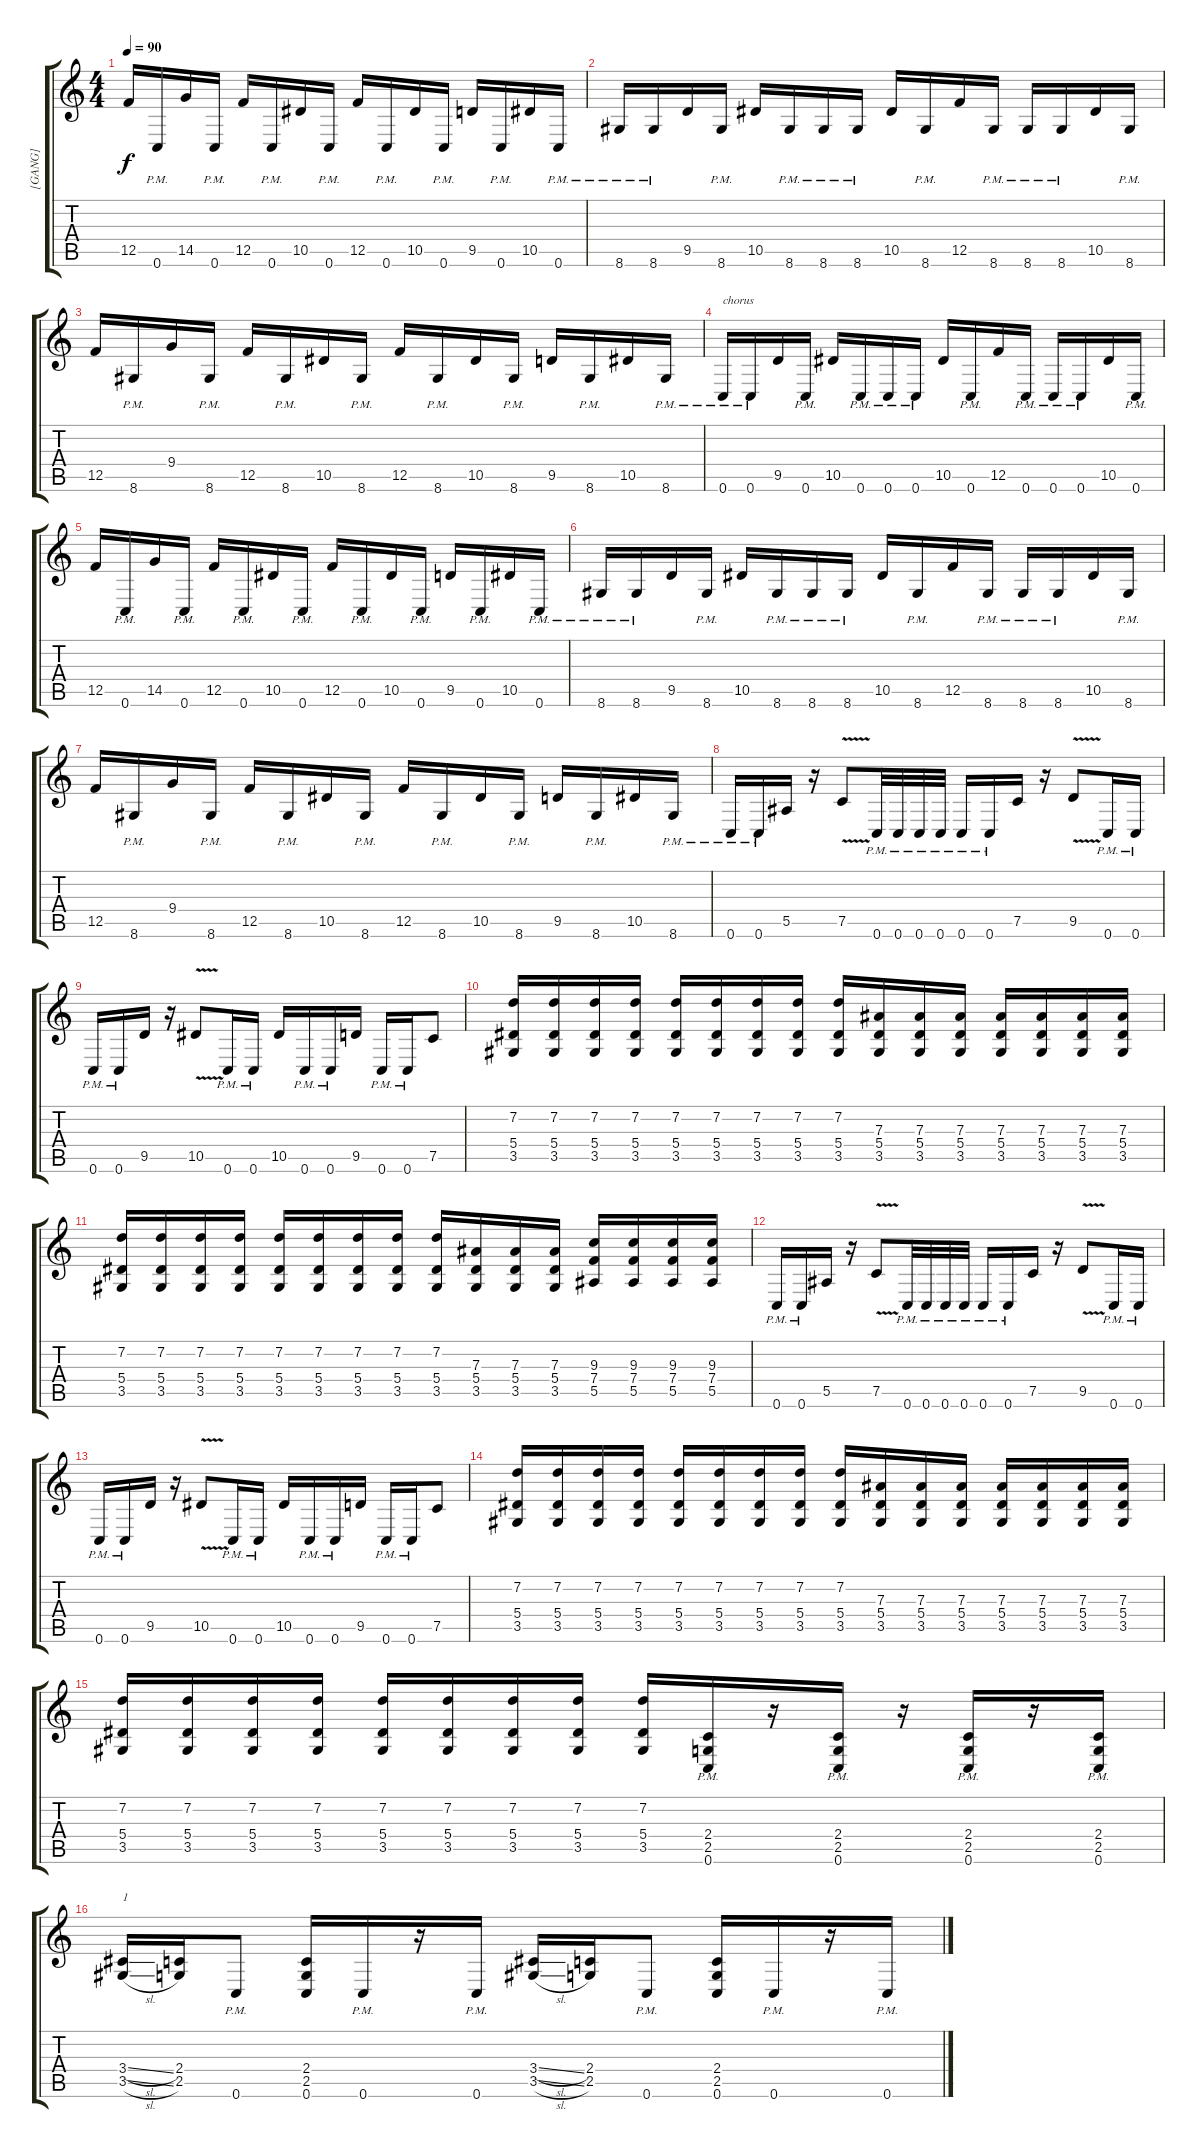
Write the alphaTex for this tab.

\track ("[GANG]" "[GANG]") {instrument distortionguitar}
\staff {score tabs}
\tuning (C4 G3 Eb3 Bb2 F2 C2) {hide}
\ts (4 4)
\tempo 90
\clef g2
\ks c
12.5.16{dy f} 0.6{pm}.16 14.5.16 0.6{pm}.16 12.5.16 0.6{pm}.16 10.5.16 0.6{pm}.16 12.5.16 0.6{pm}.16 10.5.16 0.6{pm}.16 9.5.16 0.6{pm}.16 10.5.16 0.6{pm}.16 |
8.6{pm}.16 8.6{pm}.16 9.5.16 8.6{pm}.16 10.5.16 8.6{pm}.16 8.6{pm}.16 8.6{pm}.16 10.5.16 8.6{pm}.16 12.5.16 8.6{pm}.16 8.6{pm}.16 8.6{pm}.16 10.5.16 8.6{pm}.16 |
12.5.16 8.6{pm}.16 9.4.16 8.6{pm}.16 12.5.16 8.6{pm}.16 10.5.16 8.6{pm}.16 12.5.16 8.6{pm}.16 10.5.16 8.6{pm}.16 9.5.16 8.6{pm}.16 10.5.16 8.6{pm}.16 |
0.6{pm}.16{txt "chorus"} 0.6{pm}.16 9.5.16 0.6{pm}.16 10.5.16 0.6{pm}.16 0.6{pm}.16 0.6{pm}.16 10.5.16 0.6{pm}.16 12.5.16 0.6{pm}.16 0.6{pm}.16 0.6{pm}.16 10.5.16 0.6{pm}.16 |
12.5.16 0.6{pm}.16 14.5.16 0.6{pm}.16 12.5.16 0.6{pm}.16 10.5.16 0.6{pm}.16 12.5.16 0.6{pm}.16 10.5.16 0.6{pm}.16 9.5.16 0.6{pm}.16 10.5.16 0.6{pm}.16 |
8.6{pm}.16 8.6{pm}.16 9.5.16 8.6{pm}.16 10.5.16 8.6{pm}.16 8.6{pm}.16 8.6{pm}.16 10.5.16 8.6{pm}.16 12.5.16 8.6{pm}.16 8.6{pm}.16 8.6{pm}.16 10.5.16 8.6{pm}.16 |
12.5.16 8.6{pm}.16 9.4.16 8.6{pm}.16 12.5.16 8.6{pm}.16 10.5.16 8.6{pm}.16 12.5.16 8.6{pm}.16 10.5.16 8.6{pm}.16 9.5.16 8.6{pm}.16 10.5.16 8.6{pm}.16 |
0.6{pm}.16 0.6{pm}.16 5.5.16 r.16 7.5{v}.8 0.6{pm}.32 0.6{pm}.32 0.6{pm}.32 0.6{pm}.32 0.6{pm}.16 0.6{pm}.16 7.5.16 r.16 9.5{v}.8 0.6{pm}.16 0.6{pm}.16 |
0.6{pm}.16 0.6{pm}.16 9.5.16 r.16 10.5{v}.8 0.6{pm}.16 0.6{pm}.16 10.5.16 0.6{pm}.16 0.6{pm}.16 9.5.16 0.6{pm}.16 0.6{pm}.16 7.5.8 |
(7.2 5.4 3.5).16 (7.2 5.4 3.5).16 (7.2 5.4 3.5).16 (7.2 5.4 3.5).16 (7.2 5.4 3.5).16 (7.2 5.4 3.5).16 (7.2 5.4 3.5).16 (7.2 5.4 3.5).16 (7.2 5.4 3.5).16 (7.3 5.4 3.5).16 (7.3 5.4 3.5).16 (7.3 5.4 3.5).16 (7.3 5.4 3.5).16 (7.3 5.4 3.5).16 (7.3 5.4 3.5).16 (7.3 5.4 3.5).16 |
(7.2 5.4 3.5).16 (7.2 5.4 3.5).16 (7.2 5.4 3.5).16 (7.2 5.4 3.5).16 (7.2 5.4 3.5).16 (7.2 5.4 3.5).16 (7.2 5.4 3.5).16 (7.2 5.4 3.5).16 (7.2 5.4 3.5).16 (7.3 5.4 3.5).16 (7.3 5.4 3.5).16 (7.3 5.4 3.5).16 (9.3 7.4 5.5).16 (9.3 7.4 5.5).16 (9.3 7.4 5.5).16 (9.3 7.4 5.5).16 |
0.6{pm}.16 0.6{pm}.16 5.5.16 r.16 7.5{v}.8 0.6{pm}.32 0.6{pm}.32 0.6{pm}.32 0.6{pm}.32 0.6{pm}.16 0.6{pm}.16 7.5.16 r.16 9.5{v}.8 0.6{pm}.16 0.6{pm}.16 |
0.6{pm}.16 0.6{pm}.16 9.5.16 r.16 10.5{v}.8 0.6{pm}.16 0.6{pm}.16 10.5.16 0.6{pm}.16 0.6{pm}.16 9.5.16 0.6{pm}.16 0.6{pm}.16 7.5.8 |
(7.2 5.4 3.5).16 (7.2 5.4 3.5).16 (7.2 5.4 3.5).16 (7.2 5.4 3.5).16 (7.2 5.4 3.5).16 (7.2 5.4 3.5).16 (7.2 5.4 3.5).16 (7.2 5.4 3.5).16 (7.2 5.4 3.5).16 (7.3 5.4 3.5).16 (7.3 5.4 3.5).16 (7.3 5.4 3.5).16 (7.3 5.4 3.5).16 (7.3 5.4 3.5).16 (7.3 5.4 3.5).16 (7.3 5.4 3.5).16 |
(7.2 5.4 3.5).16 (7.2 5.4 3.5).16 (7.2 5.4 3.5).16 (7.2 5.4 3.5).16 (7.2 5.4 3.5).16 (7.2 5.4 3.5).16 (7.2 5.4 3.5).16 (7.2 5.4 3.5).16 (7.2 5.4 3.5).16 (2.4{pm} 2.5{pm} 0.6{pm}).16 r.16 (2.4{pm} 2.5{pm} 0.6{pm}).16 r.16 (2.4{pm} 2.5{pm} 0.6{pm}).16 r.16 (2.4{pm} 2.5{pm} 0.6{pm}).16 |
(3.4{sl} 3.5{sl}).16{txt "1"} (2.4 2.5).16 0.6{pm}.8 (2.4 2.5 0.6).16 0.6{pm}.16 r.16 0.6{pm}.16 (3.4{sl} 3.5{sl}).16 (2.4 2.5).16 0.6{pm}.8 (2.4 2.5 0.6).16 0.6{pm}.16 r.16 0.6{pm}.16
